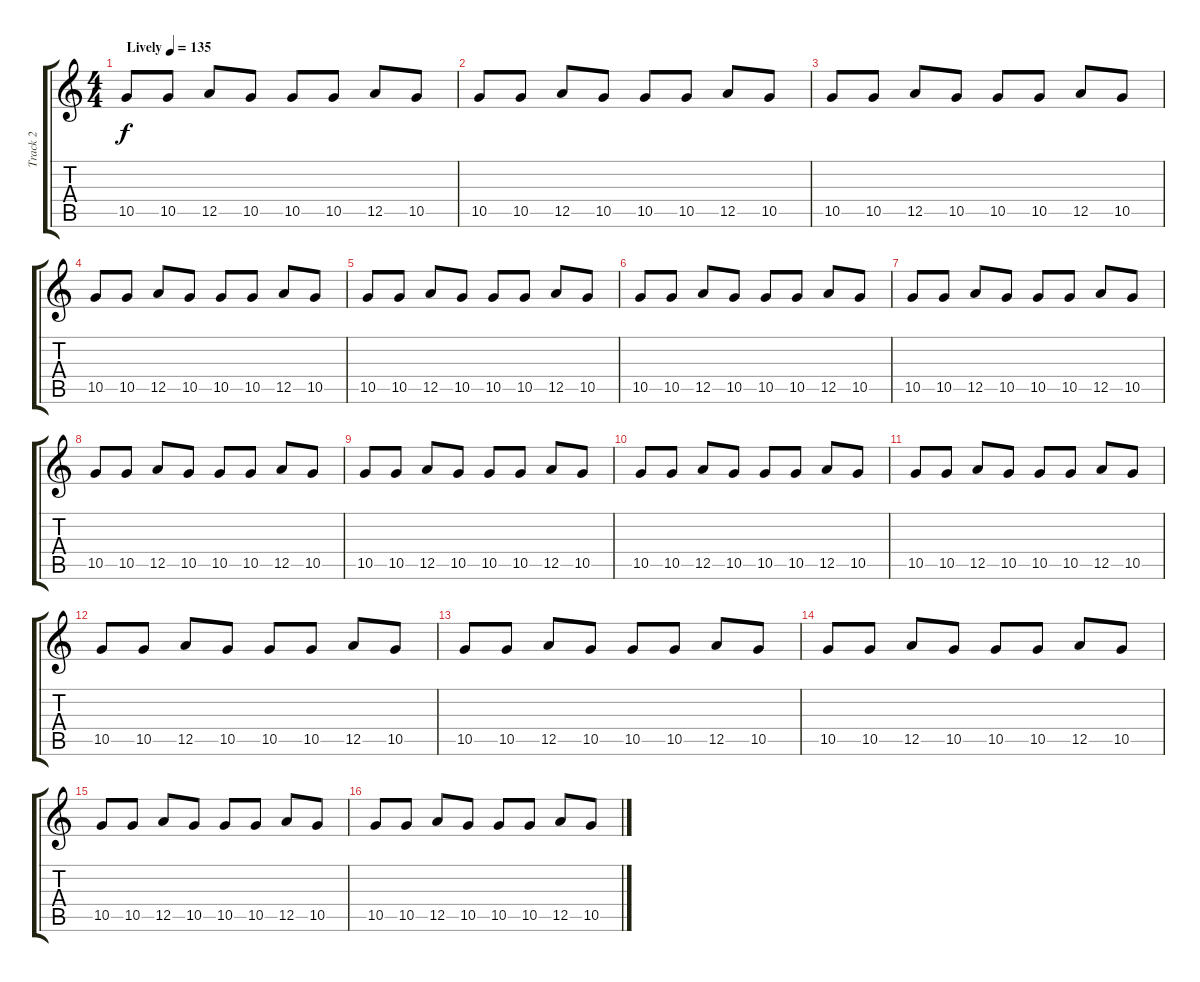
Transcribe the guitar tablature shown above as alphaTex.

\track ("Track 2" "Track 2") {instrument distortionguitar}
\staff {score tabs}
\tuning (E4 B3 G3 D3 A2 E2) {hide}
\ts (4 4)
\tempo (135 "Lively")
\clef g2
\ks c
10.5.8{dy f instrument distortionguitar} 10.5.8 12.5.8 10.5.8 10.5.8 10.5.8 12.5.8 10.5.8 |
10.5.8 10.5.8 12.5.8 10.5.8 10.5.8 10.5.8 12.5.8 10.5.8 |
10.5.8 10.5.8 12.5.8 10.5.8 10.5.8 10.5.8 12.5.8 10.5.8 |
10.5.8 10.5.8 12.5.8 10.5.8 10.5.8 10.5.8 12.5.8 10.5.8 |
10.5.8 10.5.8 12.5.8 10.5.8 10.5.8 10.5.8 12.5.8 10.5.8 |
10.5.8 10.5.8 12.5.8 10.5.8 10.5.8 10.5.8 12.5.8 10.5.8 |
10.5.8 10.5.8 12.5.8 10.5.8 10.5.8 10.5.8 12.5.8 10.5.8 |
10.5.8 10.5.8 12.5.8 10.5.8 10.5.8 10.5.8 12.5.8 10.5.8 |
10.5.8 10.5.8 12.5.8 10.5.8 10.5.8 10.5.8 12.5.8 10.5.8 |
10.5.8 10.5.8 12.5.8 10.5.8 10.5.8 10.5.8 12.5.8 10.5.8 |
10.5.8 10.5.8 12.5.8 10.5.8 10.5.8 10.5.8 12.5.8 10.5.8 |
10.5.8 10.5.8 12.5.8 10.5.8 10.5.8 10.5.8 12.5.8 10.5.8 |
10.5.8 10.5.8 12.5.8 10.5.8 10.5.8 10.5.8 12.5.8 10.5.8 |
10.5.8 10.5.8 12.5.8 10.5.8 10.5.8 10.5.8 12.5.8 10.5.8 |
10.5.8 10.5.8 12.5.8 10.5.8 10.5.8 10.5.8 12.5.8 10.5.8 |
10.5.8 10.5.8 12.5.8 10.5.8 10.5.8 10.5.8 12.5.8 10.5.8
